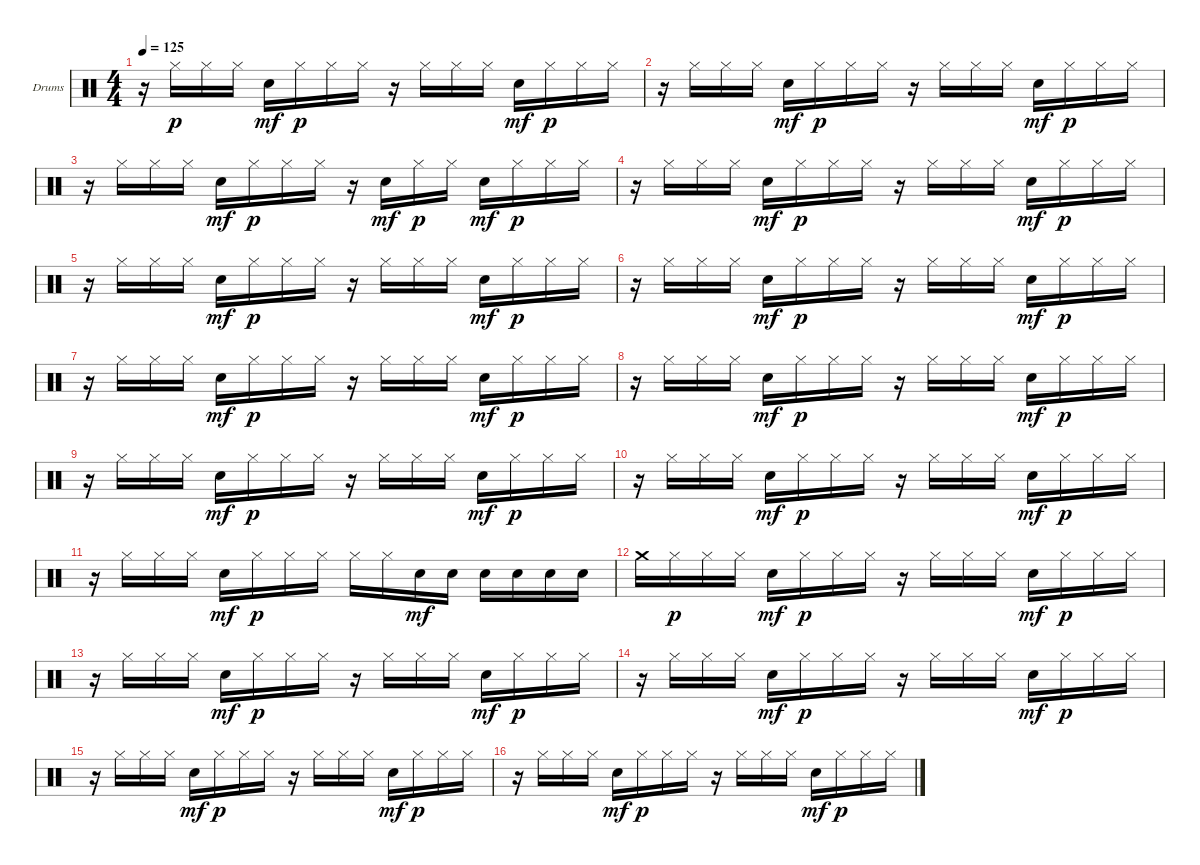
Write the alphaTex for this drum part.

\defaultSystemsLayout 4
\bracketExtendMode groupsimilarinstruments
\firstSystemTrackNameOrientation horizontal
\otherSystemsTrackNameOrientation horizontal
\track ("Drumkit" "Drums") {instrument percussion}
\staff {score}
\articulation defaults
\ts (4 4)
\tempo 125
\clef neutral
\scale
0.333333
\ks c
r.16{dy p} "Hi-Hat (closed)".16 "Hi-Hat (closed)".16 "Hi-Hat (closed)".16 "Snare (hit) 2".16{dy mf} "Hi-Hat (closed)".16{dy p} "Hi-Hat (closed)".16 "Hi-Hat (closed)".16 r.16 "Hi-Hat (closed)".16 "Hi-Hat (closed)".16 "Hi-Hat (closed)".16 "Snare (hit) 2".16{dy mf} "Hi-Hat (closed)".16{dy p} "Hi-Hat (closed)".16 "Hi-Hat (closed)".16 |
\scale
0.333333 r.16 "Hi-Hat (closed)".16 "Hi-Hat (closed)".16 "Hi-Hat (closed)".16 "Snare (hit) 2".16{dy mf} "Hi-Hat (closed)".16{dy p} "Hi-Hat (closed)".16 "Hi-Hat (closed)".16 r.16 "Hi-Hat (closed)".16 "Hi-Hat (closed)".16 "Hi-Hat (closed)".16 "Snare (hit) 2".16{dy mf} "Hi-Hat (closed)".16{dy p} "Hi-Hat (closed)".16 "Hi-Hat (closed)".16 |
\scale
0.333333 r.16 "Hi-Hat (closed)".16 "Hi-Hat (closed)".16 "Hi-Hat (closed)".16 "Snare (hit) 2".16{dy mf} "Hi-Hat (closed)".16{dy p} "Hi-Hat (closed)".16 "Hi-Hat (closed)".16 r.16 "Snare (hit) 2".16{dy mf} "Hi-Hat (closed)".16{dy p} "Hi-Hat (closed)".16 "Snare (hit) 2".16{dy mf} "Hi-Hat (closed)".16{dy p} "Hi-Hat (closed)".16 "Hi-Hat (closed)".16 |
\scale
0.333333 r.16 "Hi-Hat (closed)".16 "Hi-Hat (closed)".16 "Hi-Hat (closed)".16 "Snare (hit) 2".16{dy mf} "Hi-Hat (closed)".16{dy p} "Hi-Hat (closed)".16 "Hi-Hat (closed)".16 r.16 "Hi-Hat (closed)".16 "Hi-Hat (closed)".16 "Hi-Hat (closed)".16 "Snare (hit) 2".16{dy mf} "Hi-Hat (closed)".16{dy p} "Hi-Hat (closed)".16 "Hi-Hat (closed)".16 |
\scale
0.333333 r.16 "Hi-Hat (closed)".16 "Hi-Hat (closed)".16 "Hi-Hat (closed)".16 "Snare (hit) 2".16{dy mf} "Hi-Hat (closed)".16{dy p} "Hi-Hat (closed)".16 "Hi-Hat (closed)".16 r.16 "Hi-Hat (closed)".16 "Hi-Hat (closed)".16 "Hi-Hat (closed)".16 "Snare (hit) 2".16{dy mf} "Hi-Hat (closed)".16{dy p} "Hi-Hat (closed)".16 "Hi-Hat (closed)".16 |
\scale
0.333333 r.16 "Hi-Hat (closed)".16 "Hi-Hat (closed)".16 "Hi-Hat (closed)".16 "Snare (hit) 2".16{dy mf} "Hi-Hat (closed)".16{dy p} "Hi-Hat (closed)".16 "Hi-Hat (closed)".16 r.16 "Hi-Hat (closed)".16 "Hi-Hat (closed)".16 "Hi-Hat (closed)".16 "Snare (hit) 2".16{dy mf} "Hi-Hat (closed)".16{dy p} "Hi-Hat (closed)".16 "Hi-Hat (closed)".16 |
\scale
0.333333 r.16 "Hi-Hat (closed)".16 "Hi-Hat (closed)".16 "Hi-Hat (closed)".16 "Snare (hit) 2".16{dy mf} "Hi-Hat (closed)".16{dy p} "Hi-Hat (closed)".16 "Hi-Hat (closed)".16 r.16 "Hi-Hat (closed)".16 "Hi-Hat (closed)".16 "Hi-Hat (closed)".16 "Snare (hit) 2".16{dy mf} "Hi-Hat (closed)".16{dy p} "Hi-Hat (closed)".16 "Hi-Hat (closed)".16 |
\scale
0.333333 r.16 "Hi-Hat (closed)".16 "Hi-Hat (closed)".16 "Hi-Hat (closed)".16 "Snare (hit) 2".16{dy mf} "Hi-Hat (closed)".16{dy p} "Hi-Hat (closed)".16 "Hi-Hat (closed)".16 r.16 "Hi-Hat (closed)".16 "Hi-Hat (closed)".16 "Hi-Hat (closed)".16 "Snare (hit) 2".16{dy mf} "Hi-Hat (closed)".16{dy p} "Hi-Hat (closed)".16 "Hi-Hat (closed)".16 |
\scale
0.333333 r.16 "Hi-Hat (closed)".16 "Hi-Hat (closed)".16 "Hi-Hat (closed)".16 "Snare (hit) 2".16{dy mf} "Hi-Hat (closed)".16{dy p} "Hi-Hat (closed)".16 "Hi-Hat (closed)".16 r.16 "Hi-Hat (closed)".16 "Hi-Hat (closed)".16 "Hi-Hat (closed)".16 "Snare (hit) 2".16{dy mf} "Hi-Hat (closed)".16{dy p} "Hi-Hat (closed)".16 "Hi-Hat (closed)".16 |
\scale
0.333333 r.16 "Hi-Hat (closed)".16 "Hi-Hat (closed)".16 "Hi-Hat (closed)".16 "Snare (hit) 2".16{dy mf} "Hi-Hat (closed)".16{dy p} "Hi-Hat (closed)".16 "Hi-Hat (closed)".16 r.16 "Hi-Hat (closed)".16 "Hi-Hat (closed)".16 "Hi-Hat (closed)".16 "Snare (hit) 2".16{dy mf} "Hi-Hat (closed)".16{dy p} "Hi-Hat (closed)".16 "Hi-Hat (closed)".16 |
\scale
0.333333 r.16 "Hi-Hat (closed)".16 "Hi-Hat (closed)".16 "Hi-Hat (closed)".16 "Snare (hit) 2".16{dy mf} "Hi-Hat (closed)".16{dy p} "Hi-Hat (closed)".16 "Hi-Hat (closed)".16 "Hi-Hat (closed)".16 "Hi-Hat (closed)".16 "Snare (hit) 2".16{dy mf} "Snare (hit) 2".16 "Snare (hit) 2".16 "Snare (hit) 2".16 "Snare (hit) 2".16 "Snare (hit) 2".16 |
\scale
0.333333 "Crash medium (hit)".16 "Hi-Hat (closed)".16{dy p} "Hi-Hat (closed)".16 "Hi-Hat (closed)".16 "Snare (hit) 2".16{dy mf} "Hi-Hat (closed)".16{dy p} "Hi-Hat (closed)".16 "Hi-Hat (closed)".16 r.16 "Hi-Hat (closed)".16 "Hi-Hat (closed)".16 "Hi-Hat (closed)".16 "Snare (hit) 2".16{dy mf} "Hi-Hat (closed)".16{dy p} "Hi-Hat (closed)".16 "Hi-Hat (closed)".16 |
\scale
0.333333 r.16 "Hi-Hat (closed)".16 "Hi-Hat (closed)".16 "Hi-Hat (closed)".16 "Snare (hit) 2".16{dy mf} "Hi-Hat (closed)".16{dy p} "Hi-Hat (closed)".16 "Hi-Hat (closed)".16 r.16 "Hi-Hat (closed)".16 "Hi-Hat (closed)".16 "Hi-Hat (closed)".16 "Snare (hit) 2".16{dy mf} "Hi-Hat (closed)".16{dy p} "Hi-Hat (closed)".16 "Hi-Hat (closed)".16 |
\scale
0.333333 r.16 "Hi-Hat (closed)".16 "Hi-Hat (closed)".16 "Hi-Hat (closed)".16 "Snare (hit) 2".16{dy mf} "Hi-Hat (closed)".16{dy p} "Hi-Hat (closed)".16 "Hi-Hat (closed)".16 r.16 "Hi-Hat (closed)".16 "Hi-Hat (closed)".16 "Hi-Hat (closed)".16 "Snare (hit) 2".16{dy mf} "Hi-Hat (closed)".16{dy p} "Hi-Hat (closed)".16 "Hi-Hat (closed)".16 |
\scale
0.333333 r.16 "Hi-Hat (closed)".16 "Hi-Hat (closed)".16 "Hi-Hat (closed)".16 "Snare (hit) 2".16{dy mf} "Hi-Hat (closed)".16{dy p} "Hi-Hat (closed)".16 "Hi-Hat (closed)".16 r.16 "Hi-Hat (closed)".16 "Hi-Hat (closed)".16 "Hi-Hat (closed)".16 "Snare (hit) 2".16{dy mf} "Hi-Hat (closed)".16{dy p} "Hi-Hat (closed)".16 "Hi-Hat (closed)".16 |
\scale
0.333333 r.16 "Hi-Hat (closed)".16 "Hi-Hat (closed)".16 "Hi-Hat (closed)".16 "Snare (hit) 2".16{dy mf} "Hi-Hat (closed)".16{dy p} "Hi-Hat (closed)".16 "Hi-Hat (closed)".16 r.16 "Hi-Hat (closed)".16 "Hi-Hat (closed)".16 "Hi-Hat (closed)".16 "Snare (hit) 2".16{dy mf} "Hi-Hat (closed)".16{dy p} "Hi-Hat (closed)".16 "Hi-Hat (closed)".16
